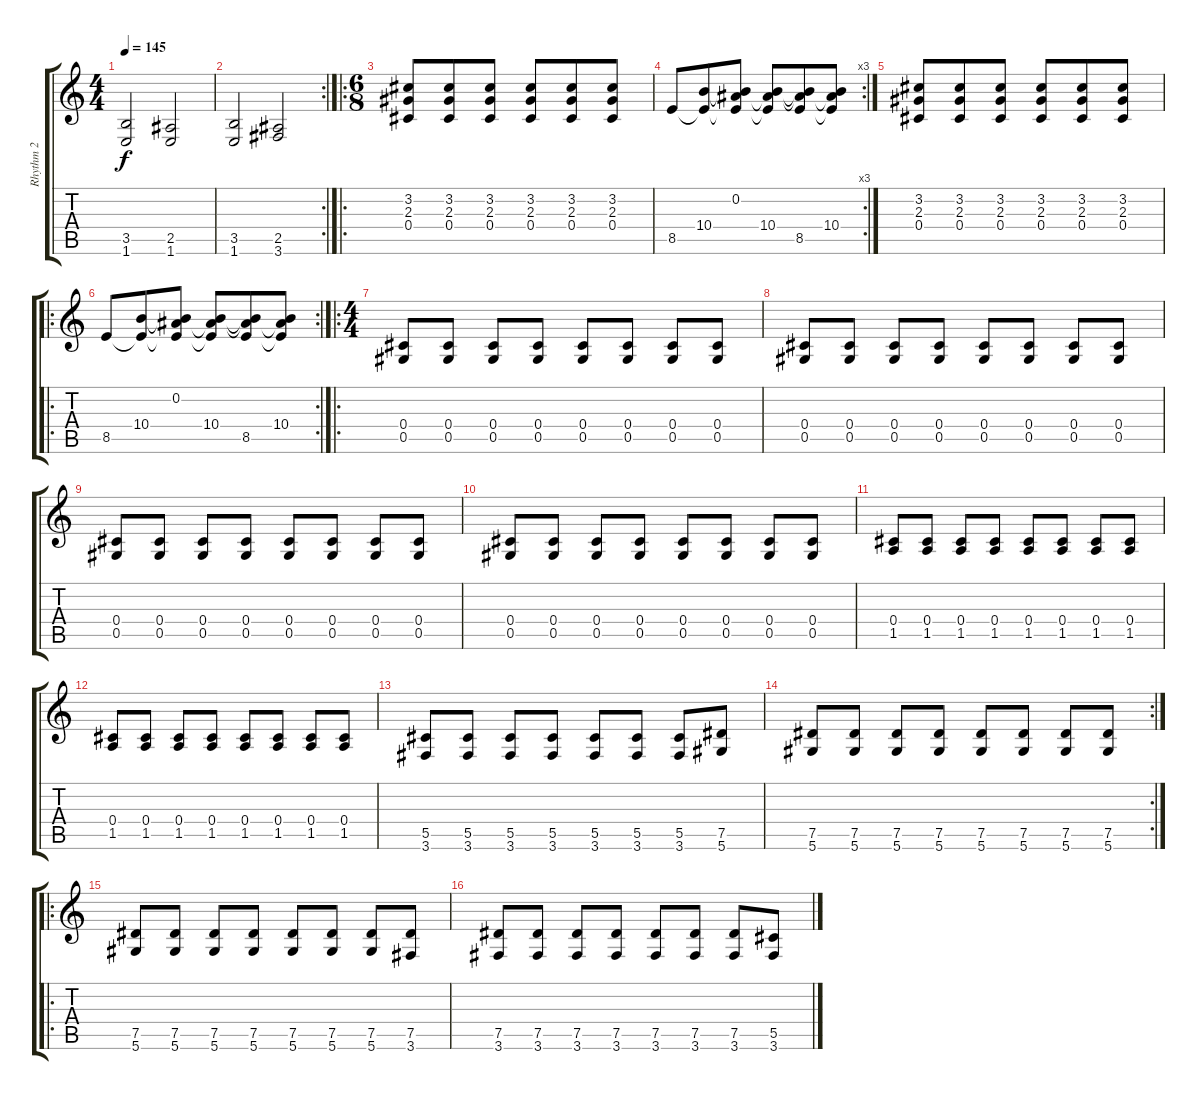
\track ("Rhythm 2" "Rhythm 2") {instrument distortionguitar}
\staff {score tabs}
\tuning (Eb4 Bb3 Gb3 Db3 Ab2 Eb2) {hide}
\ts (4 4)
\tempo 145
\clef g2
\ks c
(3.5 1.6).2{dy f} (2.5 1.6).2 |
\rc 2
(3.5 1.6).2 (2.5 3.6).2 |
\ro
\ts (6 8)
(3.2 2.3 0.4).8 (3.2 2.3 0.4).8 (3.2 2.3 0.4).8 (3.2 2.3 0.4).8 (3.2 2.3 0.4).8 (3.2 2.3 0.4).8 |
\rc 3
8.5.8 (10.4 8.5{t}).8 (0.2 10.4{t} 8.5{t}).8 (0.2{t} 10.4 8.5{t}).8 (0.2{t} 10.4{t} 8.5).8 (0.2{t} 10.4 8.5{t}).8 |
(3.2 2.3 0.4).8 (3.2 2.3 0.4).8 (3.2 2.3 0.4).8 (3.2 2.3 0.4).8 (3.2 2.3 0.4).8 (3.2 2.3 0.4).8 |
\ro
\rc 2
8.5.8 (10.4 8.5{t}).8 (0.2 10.4{t} 8.5{t}).8 (0.2{t} 10.4 8.5{t}).8 (0.2{t} 10.4{t} 8.5).8 (0.2{t} 10.4 8.5{t}).8 |
\ro
\ts (4 4)
(0.4 0.5).8{volume 13} (0.4 0.5).8 (0.4 0.5).8 (0.4 0.5).8 (0.4 0.5).8 (0.4 0.5).8 (0.4 0.5).8 (0.4 0.5).8 |
(0.4 0.5).8 (0.4 0.5).8 (0.4 0.5).8 (0.4 0.5).8 (0.4 0.5).8 (0.4 0.5).8 (0.4 0.5).8 (0.4 0.5).8 |
(0.4 0.5).8 (0.4 0.5).8 (0.4 0.5).8 (0.4 0.5).8 (0.4 0.5).8 (0.4 0.5).8 (0.4 0.5).8 (0.4 0.5).8 |
(0.4 0.5).8 (0.4 0.5).8 (0.4 0.5).8 (0.4 0.5).8 (0.4 0.5).8 (0.4 0.5).8 (0.4 0.5).8 (0.4 0.5).8 |
(0.4 1.5).8 (0.4 1.5).8 (0.4 1.5).8 (0.4 1.5).8 (0.4 1.5).8 (0.4 1.5).8 (0.4 1.5).8 (0.4 1.5).8 |
(0.4 1.5).8 (0.4 1.5).8 (0.4 1.5).8 (0.4 1.5).8 (0.4 1.5).8 (0.4 1.5).8 (0.4 1.5).8 (0.4 1.5).8 |
(5.5 3.6).8 (5.5 3.6).8 (5.5 3.6).8 (5.5 3.6).8 (5.5 3.6).8 (5.5 3.6).8 (5.5 3.6).8 (7.5 5.6).8 |
\rc 2
(7.5 5.6).8 (7.5 5.6).8 (7.5 5.6).8 (7.5 5.6).8 (7.5 5.6).8 (7.5 5.6).8 (7.5 5.6).8 (7.5 5.6).8 |
\ro
(7.5 5.6).8 (7.5 5.6).8 (7.5 5.6).8 (7.5 5.6).8 (7.5 5.6).8 (7.5 5.6).8 (7.5 5.6).8 (7.5 3.6).8 |
(7.5 3.6).8 (7.5 3.6).8 (7.5 3.6).8 (7.5 3.6).8 (7.5 3.6).8 (7.5 3.6).8 (7.5 3.6).8 (5.5 3.6).8
